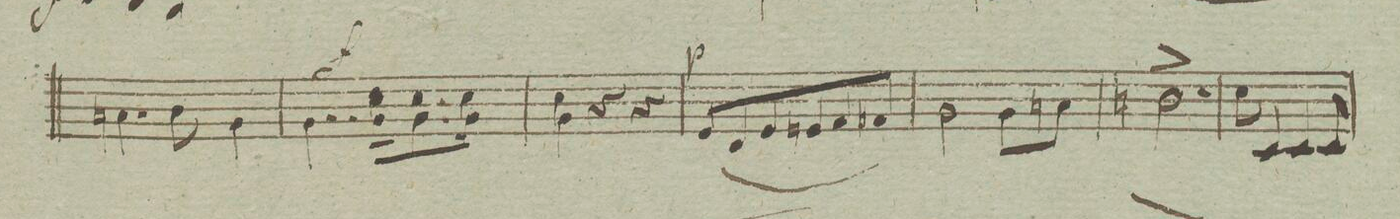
**kern	**dynam
*I"Violino. 2do	*
*clefG2	*
*k[b-e-a-]	*
*M3/4	*
4.an\	.
8b-\	.
4g\	.
=44	=44
4..g\	f
16g\KL 16cc\	.
8.g\ 8.cc\	.
16g\Jk 16cc\	.
=45	=45
4g\ 4cc\	.
4r	.
4r	.
=46	=46
(8e-/L	p
8d/	.
8e-/	.
8en/	.
8f/	.
8f#X/J)	.
=47	=47
2.ryy	.
=48	=48
2g\	.
8g\L	.
8an\J	.
=49	=49
2.bn^\	.
=50	=50
8cc\	.
4c/	.
4c/	.
8c/	.
=51	=51
*-	*-
